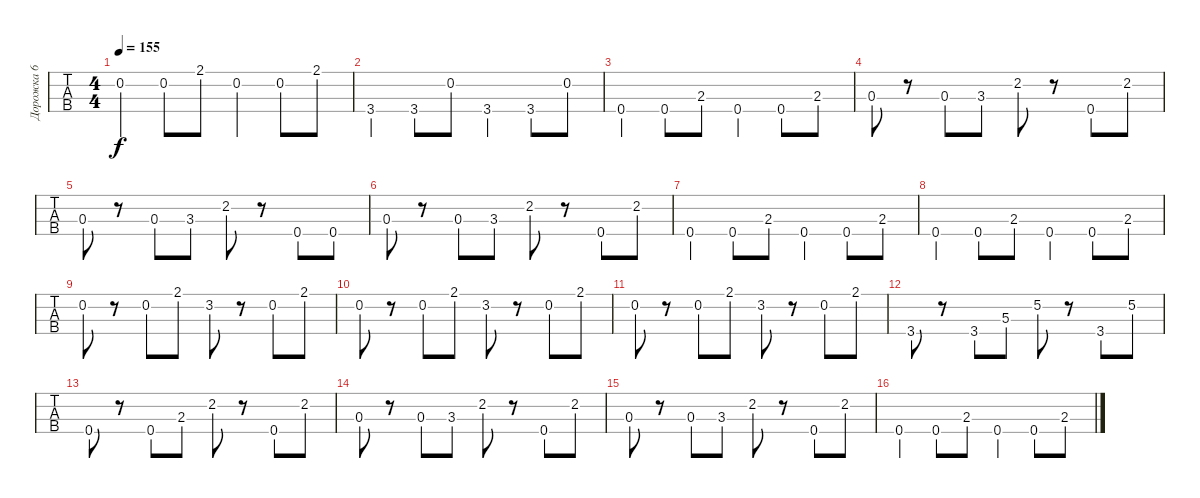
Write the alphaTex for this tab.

\track ("Дорожка 6" "Дорожка 6") {instrument acousticguitarsteel}
\staff {tabs}
\tuning (G2 D2 A1 E1) {hide}
\ts (4 4)
\tempo 155
\clef f4
\ks c
0.2.4{dy f} 0.2.8 2.1.8 0.2.4 0.2.8 2.1.8 |
3.4.4 3.4.8 0.2.8 3.4.4 3.4.8 0.2.8 |
0.4.4 0.4.8 2.3.8 0.4.4 0.4.8 2.3.8 |
0.3.8 r.8 0.3.8 3.3.8 2.2.8 r.8 0.4.8 2.2.8 |
0.3.8 r.8 0.3.8 3.3.8 2.2.8 r.8 0.4.8 0.4.8 |
0.3.8 r.8 0.3.8 3.3.8 2.2.8 r.8 0.4.8 2.2.8 |
0.4.4 0.4.8 2.3.8 0.4.4 0.4.8 2.3.8 |
0.4.4 0.4.8 2.3.8 0.4.4 0.4.8 2.3.8 |
0.2.8 r.8 0.2.8 2.1.8 3.2.8 r.8 0.2.8 2.1.8 |
0.2.8 r.8 0.2.8 2.1.8 3.2.8 r.8 0.2.8 2.1.8 |
0.2.8 r.8 0.2.8 2.1.8 3.2.8 r.8 0.2.8 2.1.8 |
3.4.8 r.8 3.4.8 5.3.8 5.2.8 r.8 3.4.8 5.2.8 |
0.4.8 r.8 0.4.8 2.3.8 2.2.8 r.8 0.4.8 2.2.8 |
0.3.8 r.8 0.3.8 3.3.8 2.2.8 r.8 0.4.8 2.2.8 |
0.3.8 r.8 0.3.8 3.3.8 2.2.8 r.8 0.4.8 2.2.8 |
0.4.4 0.4.8 2.3.8 0.4.4 0.4.8 2.3.8
